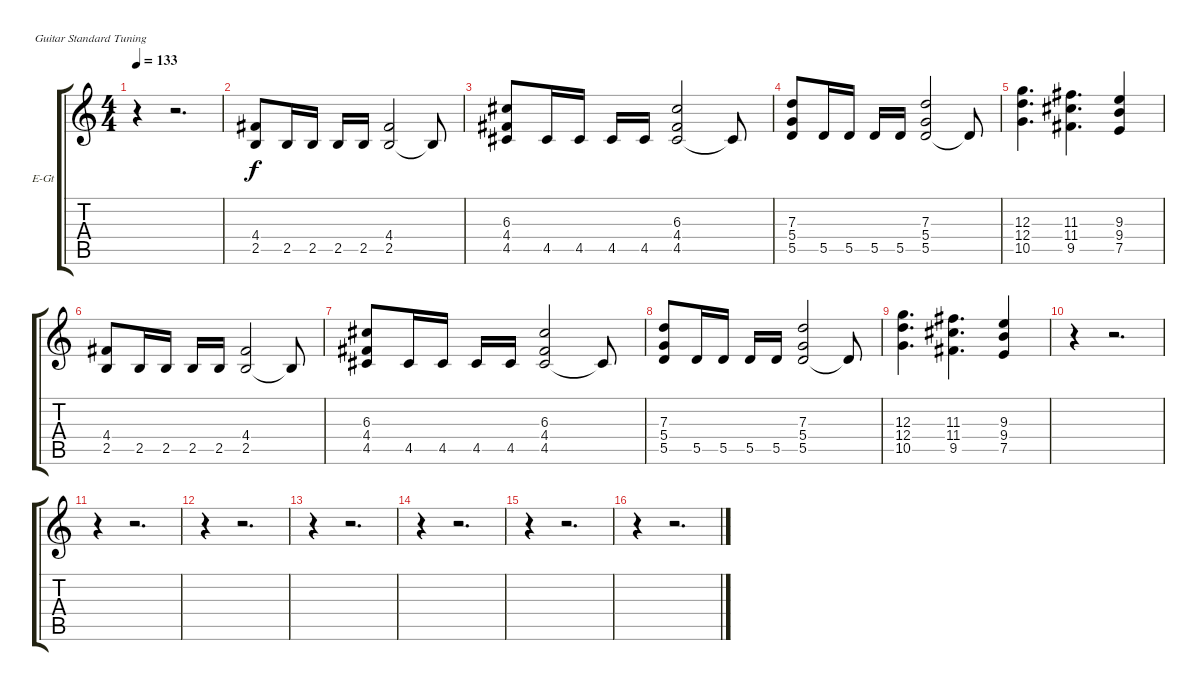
\bracketExtendMode groupsimilarinstruments
\firstSystemTrackNameOrientation horizontal
\otherSystemsTrackNameOrientation horizontal
\track ("Guitar 2" "E-Gt") {instrument distortionguitar}
\staff {score tabs}
\tuning (E4 B3 G3 D3 A2 E2)
\ts (4 4)
\tempo 133
\clef g2
\ks c
r.4{dy f} r.2{d} |
(4.4 2.5).8 2.5.16 2.5.16 2.5.16 2.5.16 (4.4 2.5).2 2.5{t}.8 |
(6.3 4.4 4.5).8 4.5.16 4.5.16 4.5.16 4.5.16 (6.3 4.4 4.5).2 4.5{t}.8 |
(7.3 5.4 5.5).8 5.5.16 5.5.16 5.5.16 5.5.16 (7.3 5.4 5.5).2 5.5{t}.8 |
(12.3 12.4 10.5).4{d} (11.3 11.4 9.5).4{d} (9.3 9.4 7.5).4 |
(4.4 2.5).8 2.5.16 2.5.16 2.5.16 2.5.16 (4.4 2.5).2 2.5{t}.8 |
(6.3 4.4 4.5).8 4.5.16 4.5.16 4.5.16 4.5.16 (6.3 4.4 4.5).2 4.5{t}.8 |
(7.3 5.4 5.5).8 5.5.16 5.5.16 5.5.16 5.5.16 (7.3 5.4 5.5).2 5.5{t}.8 |
(12.3 12.4 10.5).4{d} (11.3 11.4 9.5).4{d} (9.3 9.4 7.5).4 |
r.4 r.2{d} |
r.4 r.2{d} |
r.4 r.2{d} |
r.4 r.2{d} |
r.4 r.2{d} |
r.4 r.2{d} |
r.4 r.2{d}
